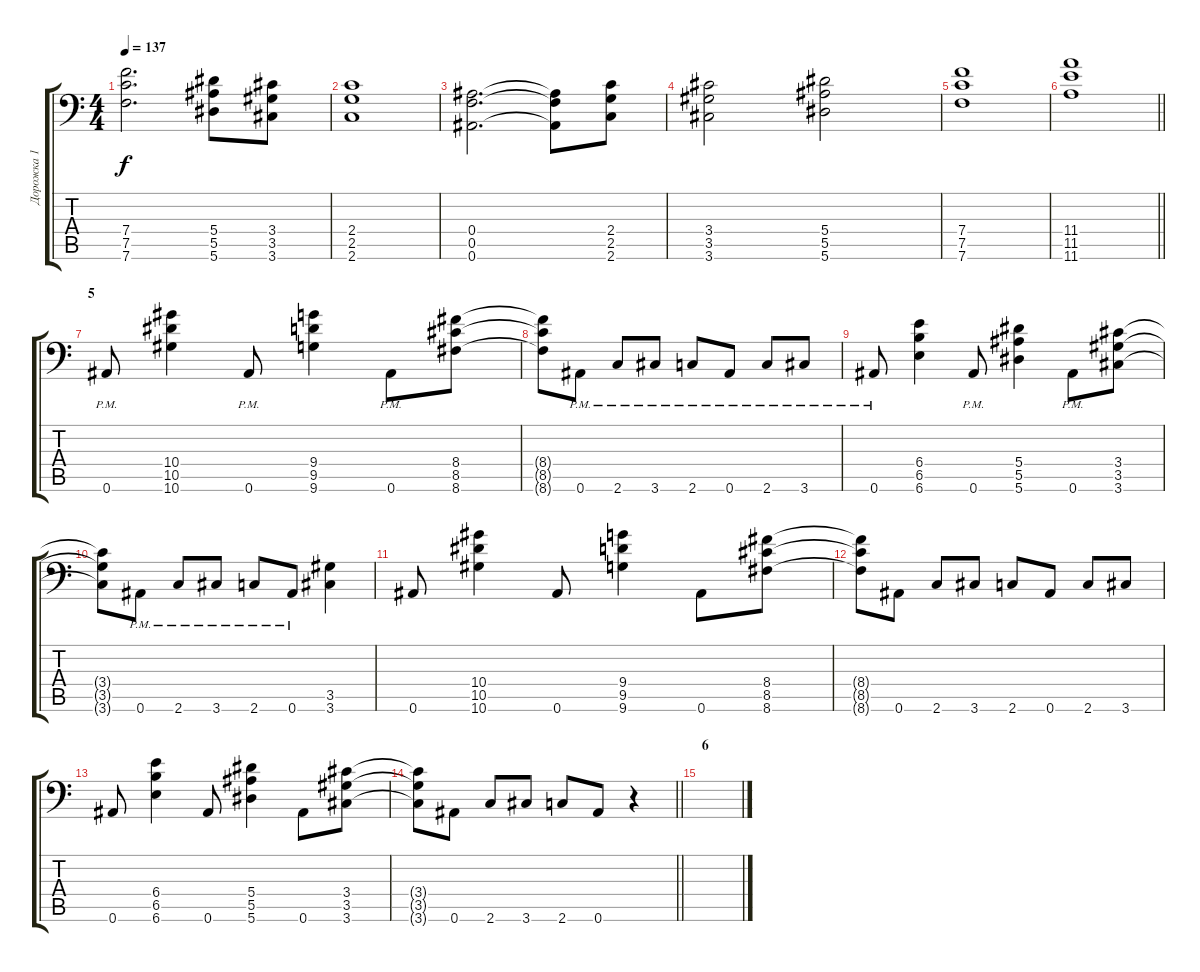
\track ("Дорожка 1" "Дорожка 1") {instrument distortionguitar}
\staff {score tabs}
\tuning (C4 G3 Eb3 Bb2 F2 Bb1) {hide}
\ts (4 4)
\tempo 137
\clef f4
\ks c
(7.4 7.5 7.6).2{d dy f} (5.4 5.5 5.6).8 (3.4 3.5 3.6).8 |
(2.4 2.5 2.6).1 |
(0.4 0.5 0.6).2{d} (0.4{t} 0.5{t} 0.6{t}).8 (2.4 2.5 2.6).8 |
(3.4 3.5 3.6).2 (5.4 5.5 5.6).2 |
(7.4 7.5 7.6).1 |
\barLineRight lightlight
(11.4 11.5 11.6).1 |
\section ("" "5")
0.6{pm}.8 (10.4 10.5 10.6).4 0.6{pm}.8 (9.4 9.5 9.6).4 0.6{pm}.8 (8.4 8.5 8.6).8 |
(8.4{t} 8.5{t} 8.6{t}).8 0.6{pm}.8 2.6{pm}.8 3.6{pm}.8 2.6{pm}.8 0.6{pm}.8 2.6{pm}.8 3.6{pm}.8 |
0.6{pm}.8 (6.4 6.5 6.6).4 0.6{pm}.8 (5.4 5.5 5.6).4 0.6{pm}.8 (3.4 3.5 3.6).8 |
(3.4{t} 3.5{t} 3.6{t}).8 0.6{pm}.8 2.6{pm}.8 3.6{pm}.8 2.6{pm}.8 0.6{pm}.8 (3.5 3.6).4 |
0.6.8 (10.4 10.5 10.6).4 0.6.8 (9.4 9.5 9.6).4 0.6.8 (8.4 8.5 8.6).8 |
(8.4{t} 8.5{t} 8.6{t}).8 0.6.8 2.6.8 3.6.8 2.6.8 0.6.8 2.6.8 3.6.8 |
0.6.8 (6.4 6.5 6.6).4 0.6.8 (5.4 5.5 5.6).4 0.6.8 (3.4 3.5 3.6).8 |
\barLineRight lightlight
(3.4{t} 3.5{t} 3.6{t}).8 0.6.8 2.6.8 3.6.8 2.6.8 0.6.8 r.4 |
\section ("" "6")
